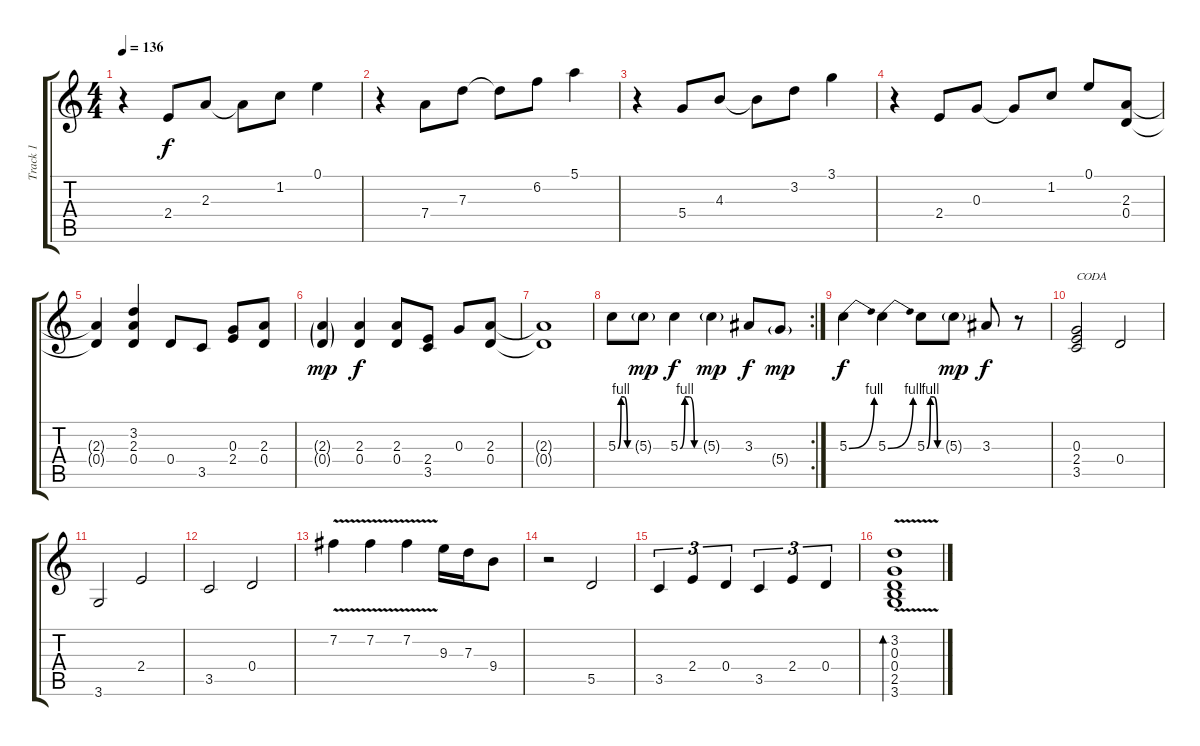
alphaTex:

\track ("Track 1" "Track 1") {instrument electricguitarclean}
\staff {score tabs}
\tuning (E4 B3 G3 D3 A2 E2) {hide}
\ts (4 4)
\tempo 136
\clef g2
\ks c
r.4{dy f} 2.4.8 2.3.8 2.3{t}.8 1.2.8 0.1.4 |
r.4 7.4.8 7.3.8 7.3{t}.8 6.2.8 5.1.4 |
r.4 5.4.8 4.3.8 4.3{t}.8 3.2.8 3.1.4 |
r.4 2.4.8 0.3.8 0.3{t}.8 1.2.8 0.1.8 (2.3 0.4).8 |
(2.3{t} 0.4{t}).4 (3.2 2.3 0.4).4 0.4.8 3.5.8 (0.3 2.4).8 (2.3 0.4).8 |
(2.3{g} 0.4{g}).4{dy mp} (2.3 0.4).4{dy f} (2.3 0.4).8 (2.4 3.5).8 0.3.8 (2.3 0.4).8 |
(2.3{t} 0.4{t}).1 |
\rc 2
5.3{be (custom 0 0 15 4 30 4 45 0 60 0)}.8 5.3{g}.8{dy mp} 5.3{be (custom 0 0 15 4 30 4 45 0 60 0)}.4{dy f} 5.3{g}.4{dy mp} 3.3.8{dy f} 5.4{g}.8{dy mp} |
5.3{be (bend 0 0 60 4)}.4{dy f} 5.3{be (bend 0 0 60 4)}.4 5.3{be (custom 0 0 15 4 30 4 45 0 60 0)}.8 5.3{g}.8{dy mp} 3.3.8{dy f} r.8 |
(0.3 2.4 3.5).2{txt "CODA"} 0.4.2 |
3.6.2 2.4.2 |
3.5.2 0.4.2 |
7.2{v}.4 7.2{v}.4 7.2{v}.4 9.3.16 7.3.16 9.4.8 |
r.2 5.5.2 |
3.5.4{tu (3 2)} 2.4.4{tu (3 2)} 0.4.4{tu (3 2)} 3.5.4{tu (3 2)} 2.4.4{tu (3 2)} 0.4.4{tu (3 2)} |
(3.2{v} 0.3{v} 0.4{v} 2.5{v} 3.6{v}).1{bd 60}
